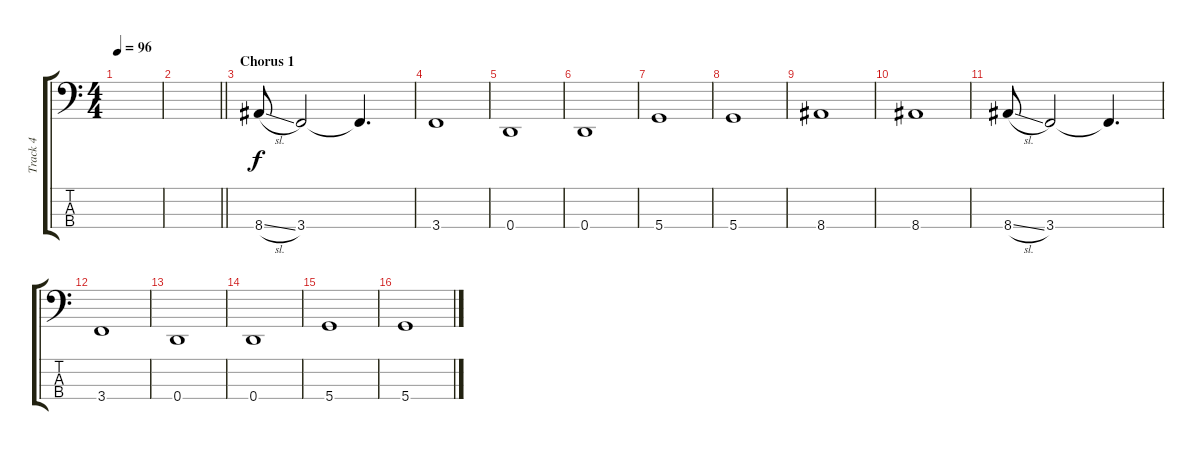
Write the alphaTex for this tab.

\track ("Track 4" "Track 4") {instrument synthbass2}
\staff {score tabs}
\tuning (G2 D2 A1 D1) {hide}
\ts (4 4)
\tempo 96
\clef f4
\ks c
|
\barLineRight lightlight
|
\section ("" "Chorus 1")
8.4{sl}.8 3.4.2 3.4{t}.4{d} |
3.4.1 |
0.4.1 |
0.4.1 |
5.4.1 |
5.4.1 |
8.4.1 |
8.4.1 |
8.4{sl}.8 3.4.2 3.4{t}.4{d} |
3.4.1 |
0.4.1 |
0.4.1 |
5.4.1 |
5.4.1
